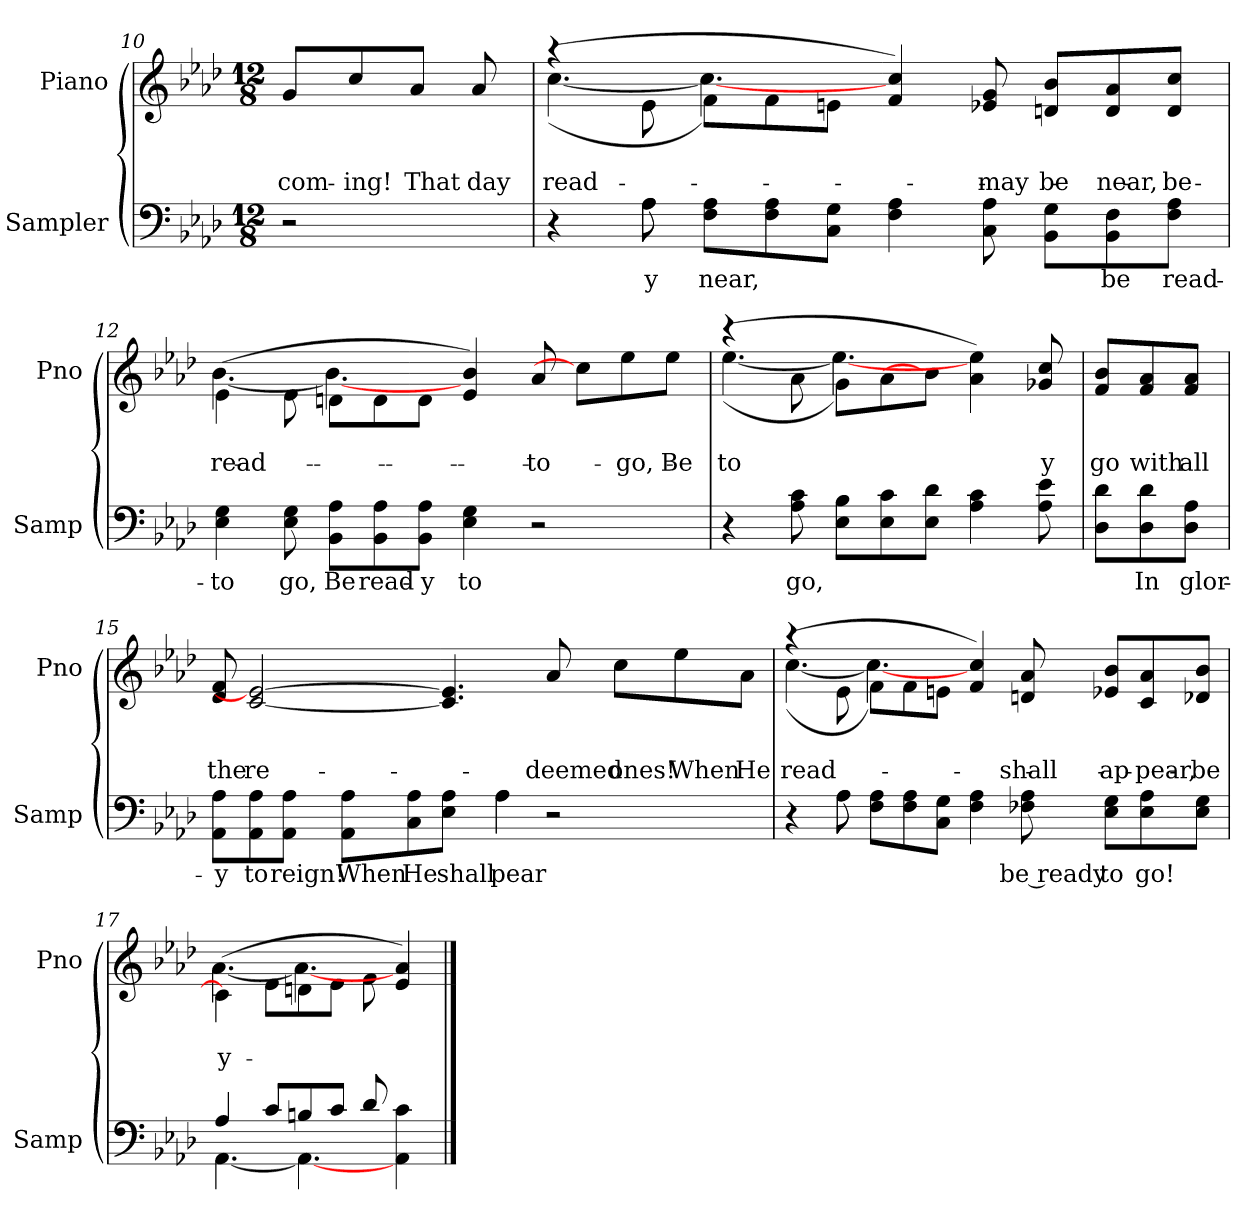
**kern	**text	**kern	**text	**text
*part2	*part2	*part1	*part1	*part1
*staff2	*staff2	*staff1	*staff1	*staff1
*I"Sampler	*	*I"Piano	*	*
*I'Samp	*	*I'Pno	*	*
*clefF4	*	*clefG2	*	*
*k[b-e-a-d-]	*	*k[b-e-a-d-]	*	*
*A-:	*	*A-:	*	*
*M12/8	*	*M12/8	*	*
=10	=10	=10	=10	=10
2r	.	8g/L	.	com-
.	.	8cc/	.	-ing!
.	.	8a-/J	.	That
.	.	8a-	.	day
=11	=11	=11	=11	=11
*^	*	*^	*	*
4r	4ryy	.	(4r	([4.cc	.	read-
8A-\	8A-	-y	8e-\	.	.	.
8F\ 8A-\L	1ryy	near,	8f\L	4.cc_)	.	.
8F\ 8A-\	.	.	8f\	.	.	.
8C\ 8G\J	.	.	8en\J	.	.	.
4F 4A-	.	.	4f 4cc)	2.ryy	.	.
8C 8A-	.	.	8e-X 8g	.	.	may
8BB-\ 8G\L	.	.	8dn/ 8b-/L	.	.	be
8BB-\ 8F\	.	be	8d/ 8a-/	.	.	near,
8F\ 8A-\J	8ryy	read-	8d/ 8cc/J	.	.	be
*v	*v	*	*	*	*	*
=12	=12	=12	=12	=12	=12
4E- 4G	to	(4e-\	[4.b-	.	read-
8E- 8G	go,	8e-\	.	.	.
8BB-\ 8A-\L	Be	8dn\L	4.b-_	.	.
8BB-\ 8A-\	read-	8d\	.	.	.
8BB-\ 8A-\J	-y	8d\J	.	.	.
4E- 4G	to	4e- 4b-)	2.ryy	.	.
2r	.	8a-	.	.	to
.	.	8cc\L]	.	.	.
.	.	8ee-\	.	.	go,
.	.	8ee-\J	.	.	Be
=13	=13	=13	=13	=13	=13
4r	.	(4r	([4.ee-	.	to
8A- 8c	go,	8a-\	.	.	.
8E-\ 8B-\L	.	8g\L	4.ee-_)	.	.
8E-\ 8c\	.	8a-\	.	.	.
8E-\ 8d-\J	.	8b-\J]	.	.	.
4A- 4c	.	4a- 4ee-)	4.ryy	.	.
8A- 8e-	.	8g-X 8cc	.	.	-y
*	*	*v	*v	*	*
=14	=14	=14	=14	=14
8D-\ 8d-\L	.	8f/ 8b-/L	.	go
8D-\ 8d-\	In	8f/ 8a-/	.	with
8D-\ 8A-\J	glor-	8f/ 8a-/J	.	all
=15	=15	=15	=15	=15
*^	*	*	*	*
8AA-\ 8A-\L	2.ryy	-y	8d- 8f	.	the
8AA-\ 8A-\	.	to	[2c 2e-_	.	re-
8AA-\ 8A-\J	.	reign!	.	.	.
8AA-\ 8A-\L	.	When	.	.	.
8C\ 8A-\	.	He	.	.	.
8E-\ 8A-\J	.	shall	4.c] 4.e-]	.	.
4A-\	4A-	-pear	.	.	.
2r	2ryy	.	8a-	.	-deemed
.	.	.	8cc\L	.	ones!
.	.	.	8ee-\	.	When
.	.	.	8a-\J	.	He
=16	=16	=16	=16	=16	=16
*	*	*	*^	*	*
4r	4ryy	.	(4r	([4.cc	.	read-
8A-\	8A-	.	8e-\	.	.	.
8F\ 8A-\L	1ryy	.	8f\L	4.cc_)	.	.
8F\ 8A-\	.	.	8f\	.	.	.
8C\ 8G\J	.	.	8en\J	.	.	.
4F 4A-	.	.	4f 4cc)	2.ryy	.	.
8F-X 8A-	.	be ready	8dn 8a-	.	.	shall
8E-\ 8G\L	.	to	8e-X/ 8b-/L	.	.	ap-
8E-\ 8A-\	.	go!	8c/ 8a-/	.	.	-pear,
8E-\ 8G\J	8ryy	.	8d-X/ 8b-/J	.	.	be
=17	=17	=17	=17	=17	=17	=17
4A-/	[4.AA-	.	(4c\]	[4.a-	.	-y
8c/L	.	.	8e-\L	.	.	.
8Bn/	4.AA-_	.	8dn\	4.a-_	.	.
8c/J	.	.	8e-\J	.	.	.
8d-/	.	.	8f\	.	.	.
4AA- 4c	4ryy	.	4e- 4a-)	4ryy	.	.
*v	*v	*	*	*	*	*
*	*	*v	*v	*	*
==	==	==	==	==
*-	*-	*-	*-	*-
